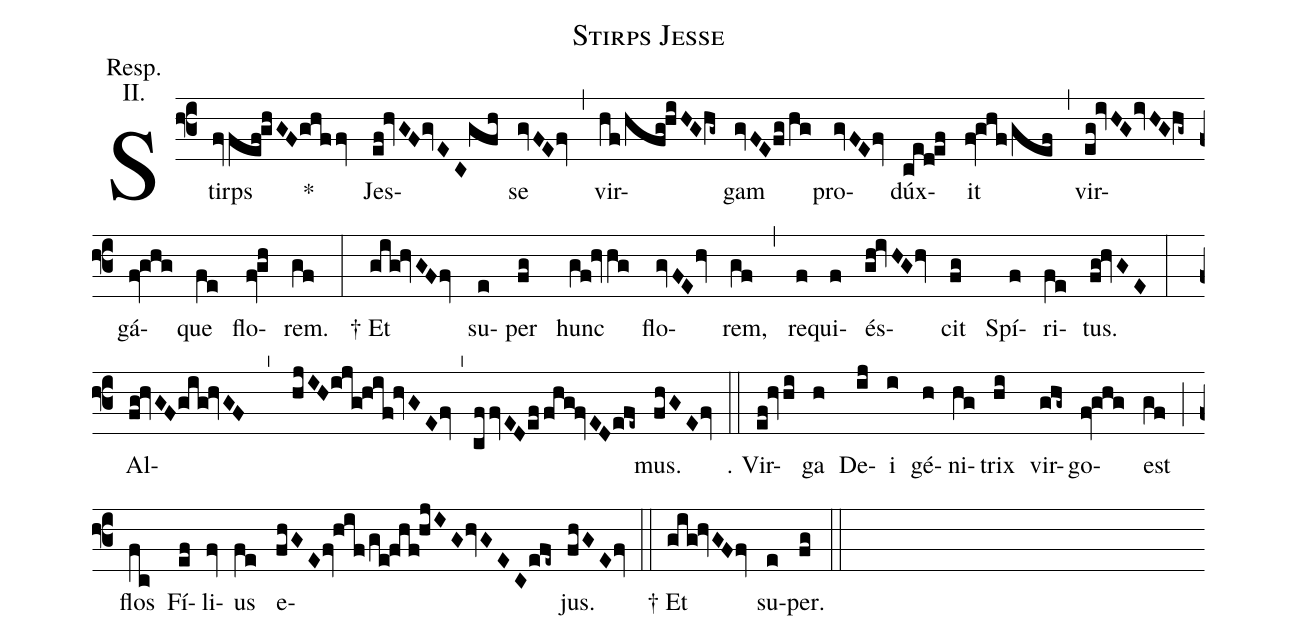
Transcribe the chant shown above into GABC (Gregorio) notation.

name: Stirps Jesse;
annotation: Resp.;
annotation: II.;
%%
(f3) Stirps(fvfef!ghGF/0ghffv) *() Jes(ef!hvGF/0gvEC/0gfh)se(gvFE/0fv) (,)
vir(hf/hfg!hiHG/0hg~)gam(gvFE/0fg/hg) pro(gvFE/0fv)dúx(ced!ef)it(fv!ghf/gef) (,)
vir(eg!ivHG/0ivHG/0hg~)gá(fv!ghg)que(fe) flo(fv!gh)rem.(gf) (:)

<sp>†</sp> Et(gig!hvGF/0fv) su(e)per(fg) hunc(gf!hvhg) flo(gvFE/0hv)rem,(gf) (,)
re(f)qui(f)és(gh!ivHG/0hv)cit(fg) Spí(f)ri(fe)tus.(fg!hvGE) (:)
Al(fg!hvGF/0gig!hvGF^hjIH/0ijg!hif!hvGE/0fv^cffvED/0effhg!fvED/0efe~)mus.(fhGE/0fv) (::)

<sp>℣.</sp> Vir(ef!hvhi)ga(h) De(ij)i(i) gé(h)ni(hg)trix(hi) vir(ghg~)go(fv!ghg)est(gf) (;)
flos(fc) Fí(ef)li(fv)us(fe) e(fhGE/0fv!hif/ge!fhf!hjIG/0hvGEC/0efe~)jus.(fhGE/0fv) (::)

<sp>†</sp> Et(gig!hvGF/0fv) su(e)per.(fg) (::)
